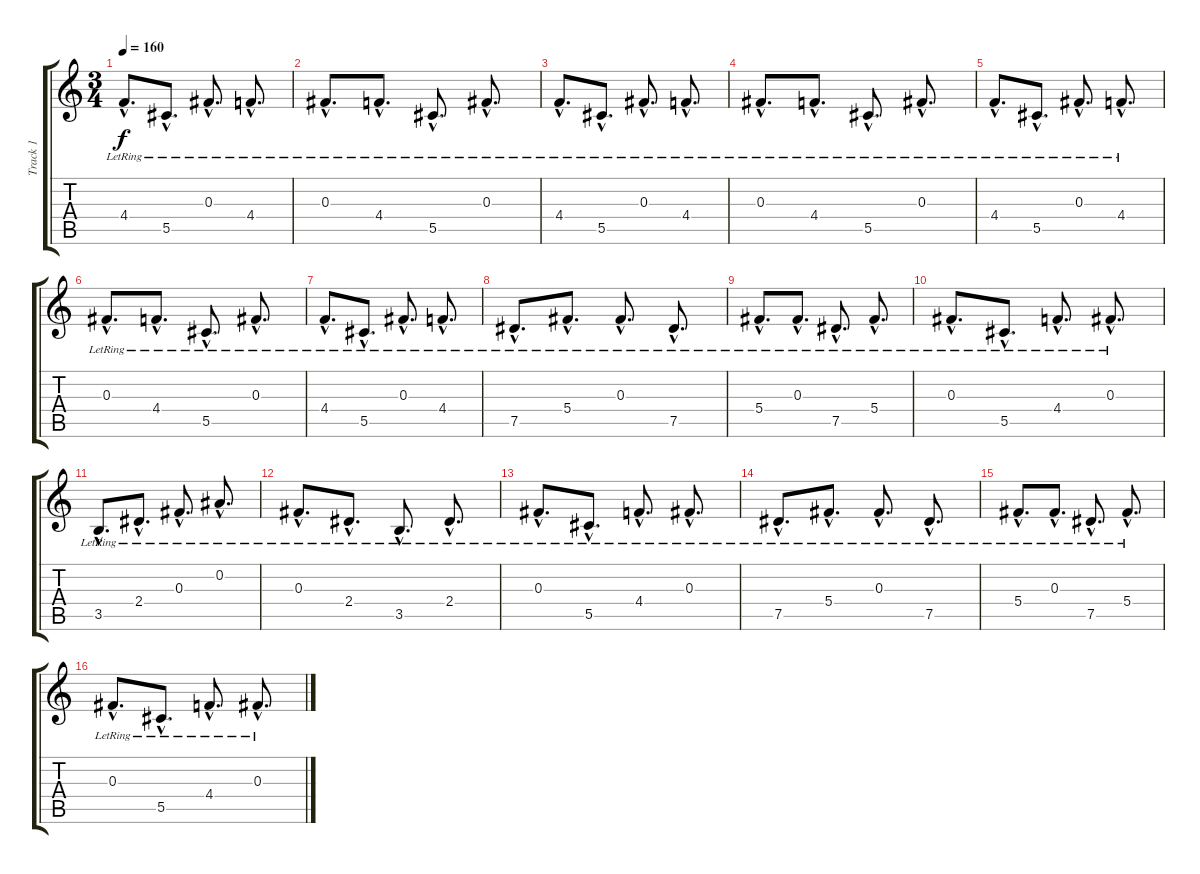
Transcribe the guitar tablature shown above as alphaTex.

\track ("Track 1" "Track 1") {instrument acousticguitarsteel}
\staff {score tabs}
\tuning (Eb4 Bb3 Gb3 Db3 Ab2 Eb2) {hide}
\ts (3 4)
\tempo 160
\clef g2
\ks c
4.4{hac lr}.8{d dy f} 5.5{hac lr}.8{d} 0.3{hac lr}.8{d} 4.4{hac lr}.8{d} |
0.3{hac lr}.8{d} 4.4{hac lr}.8{d} 5.5{hac lr}.8{d} 0.3{hac lr}.8{d} |
4.4{hac lr}.8{d} 5.5{hac lr}.8{d} 0.3{hac lr}.8{d} 4.4{hac lr}.8{d} |
0.3{hac lr}.8{d} 4.4{hac lr}.8{d} 5.5{hac lr}.8{d} 0.3{hac lr}.8{d} |
4.4{hac lr}.8{d} 5.5{hac lr}.8{d} 0.3{hac lr}.8{d} 4.4{hac lr}.8{d} |
0.3{hac lr}.8{d} 4.4{hac lr}.8{d} 5.5{hac lr}.8{d} 0.3{hac lr}.8{d} |
4.4{hac lr}.8{d} 5.5{hac lr}.8{d} 0.3{hac lr}.8{d} 4.4{hac lr}.8{d} |
7.5{hac lr}.8{d} 5.4{hac lr}.8{d} 0.3{hac lr}.8{d} 7.5{hac lr}.8{d} |
5.4{hac lr}.8{d} 0.3{hac lr}.8{d} 7.5{hac lr}.8{d} 5.4{hac lr}.8{d} |
0.3{hac lr}.8{d} 5.5{hac lr}.8{d} 4.4{hac lr}.8{d} 0.3{hac lr}.8{d} |
3.5{hac lr}.8{d} 2.4{hac lr}.8{d} 0.3{hac lr}.8{d} 0.2{hac lr}.8{d} |
0.3{hac lr}.8{d} 2.4{hac lr}.8{d} 3.5{hac lr}.8{d} 2.4{hac lr}.8{d} |
0.3{hac lr}.8{d} 5.5{hac lr}.8{d} 4.4{hac lr}.8{d} 0.3{hac lr}.8{d} |
7.5{hac lr}.8{d} 5.4{hac lr}.8{d} 0.3{hac lr}.8{d} 7.5{hac lr}.8{d} |
5.4{hac lr}.8{d} 0.3{hac lr}.8{d} 7.5{hac lr}.8{d} 5.4{hac lr}.8{d} |
0.3{hac lr}.8{d} 5.5{hac lr}.8{d} 4.4{hac lr}.8{d} 0.3{hac lr}.8{d}
